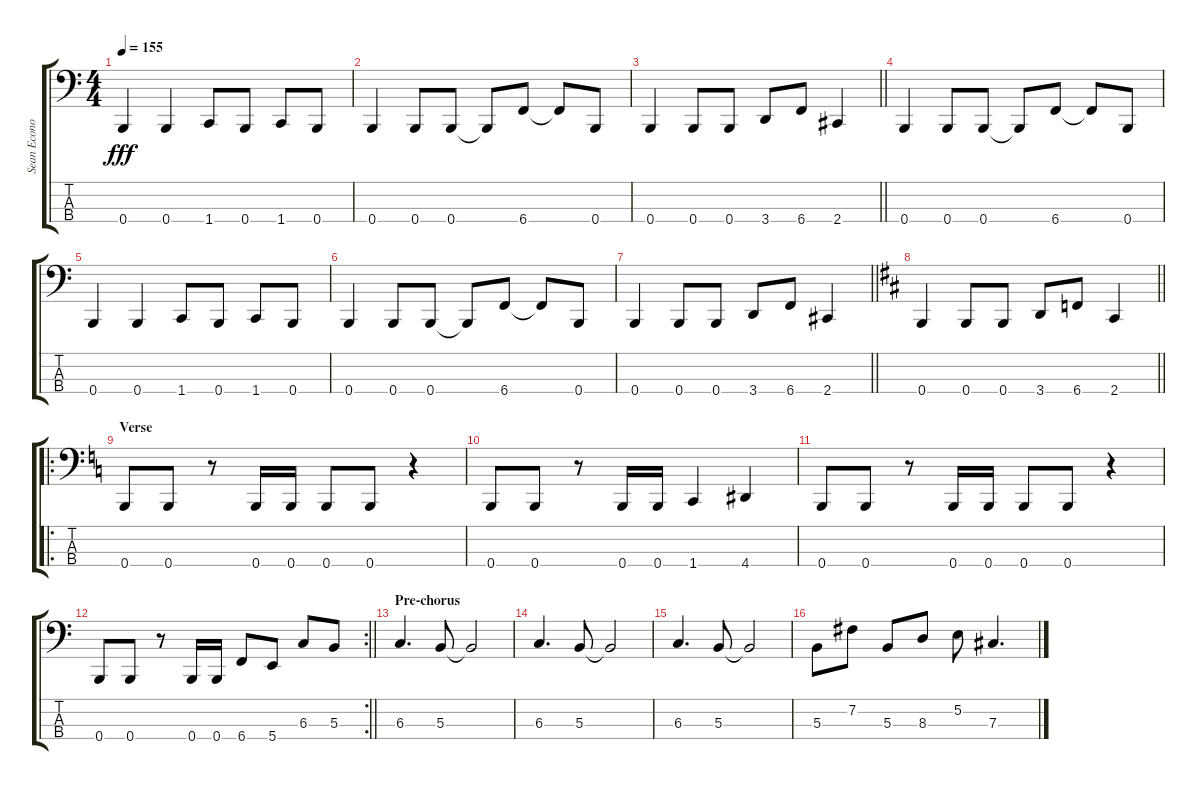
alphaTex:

\track ("Sean Economaki -bass tab" "Sean Econo") {instrument slapbass2}
\staff {score tabs}
\tuning (E2 B1 Gb1 B0) {hide}
\ts (4 4)
\tempo 155
\clef f4
\ks c
0.4.4{dy fff} 0.4.4 1.4.8 0.4.8 1.4.8 0.4.8 |
0.4.4 0.4.8 0.4.8 0.4{t}.8 6.4.8 6.4{t}.8 0.4.8 |
\barLineRight lightlight
0.4.4 0.4.8 0.4.8 3.4.8 6.4.8 2.4.4 |
0.4.4{volume 8 instrument slapbass1} 0.4.8 0.4.8 0.4{t}.8 6.4.8 6.4{t}.8 0.4.8 |
0.4.4 0.4.4 1.4.8 0.4.8 1.4.8 0.4.8 |
0.4.4 0.4.8 0.4.8 0.4{t}.8 6.4.8 6.4{t}.8 0.4.8 |
\barLineRight lightlight
0.4.4 0.4.8 0.4.8 3.4.8 6.4.8 2.4.4 |
\barLineRight lightlight
\ks d
0.4.4 0.4.8 0.4.8 3.4.8 6.4.8 2.4.4 |
\ro
\section ("" "Verse")
\ks c
0.4.8 0.4.8 r.8 0.4.16 0.4.16 0.4.8 0.4.8 r.4 |
0.4.8 0.4.8 r.8 0.4.16 0.4.16 1.4.4 4.4.4 |
0.4.8 0.4.8 r.8 0.4.16 0.4.16 0.4.8 0.4.8 r.4 |
\rc 2
\barLineRight lightlight
0.4.8 0.4.8 r.8 0.4.16 0.4.16 6.4.8{instrument electricbassfinger} 5.4.8 6.3.8 5.3.8 |
\section ("" "Pre-chorus")
6.3.4{d} 5.3.8 5.3{t}.2 |
6.3.4{d} 5.3.8 5.3{t}.2 |
6.3.4{d} 5.3.8 5.3{t}.2 |
5.3.8 7.2.8 5.3.8 8.3.8 5.2.8 7.3.4{d}
